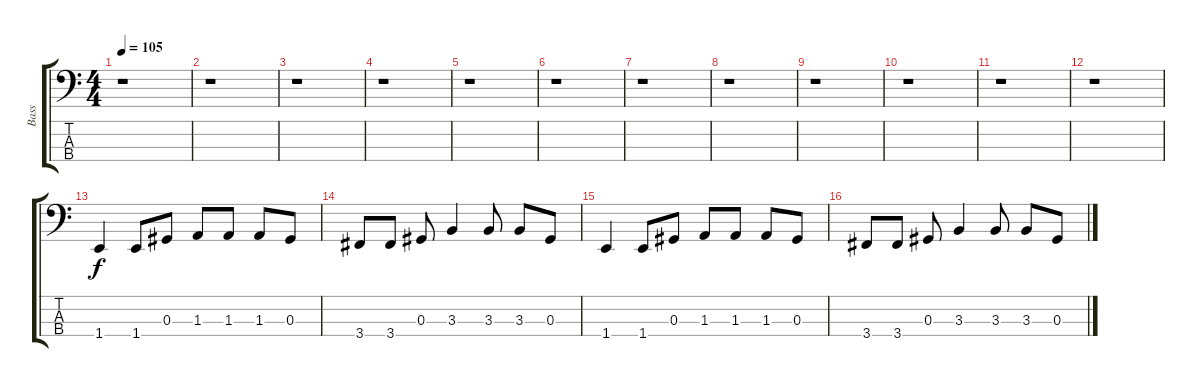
\track ("Bass" "Bass") {instrument electricbassfinger}
\staff {score tabs}
\tuning (Gb2 Db2 Ab1 Eb1) {hide}
\ts (4 4)
\tempo 105
\clef f4
\ks c
r.1{dy f instrument electricbassfinger} |
r.1 |
r.1 |
r.1 |
r.1 |
r.1 |
r.1 |
r.1 |
r.1 |
r.1 |
r.1 |
r.1 |
1.4.4 1.4.8 0.3.8 1.3.8 1.3.8 1.3.8 0.3.8 |
3.4.8 3.4.8 0.3.8 3.3.4 3.3.8 3.3.8 0.3.8 |
1.4.4 1.4.8 0.3.8 1.3.8 1.3.8 1.3.8 0.3.8 |
3.4.8 3.4.8 0.3.8 3.3.4 3.3.8 3.3.8 0.3.8
